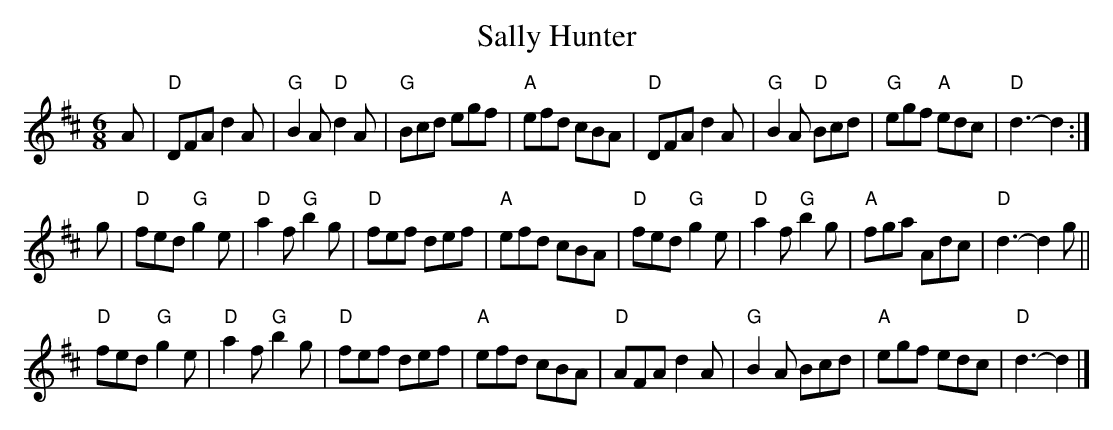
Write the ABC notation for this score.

X:1
T:Sally Hunter
M:6/8
L:1/8
K:D
A|\
"D"DFA d2A|"G"B2A "D"d2A|"G"Bcd egf|"A"efd cBA|\
"D"DFA d2A|"G"B2A "D"Bcd|"G"egf "A"edc|"D"d3- d2:|
g|\
"D"fed "G"g2e|"D"a2f "G"b2g|"D"fef def|"A"efd cBA|\
"D"fed "G"g2e|"D"a2f "G"b2g|"A"fga Adc|"D"d3- d2g||
"D"fed "G"g2e|"D"a2f "G"b2g|"D"fef def|"A"efd cBA|\
"D"AFA d2A|"G"B2A Bcd|"A"egf edc|"D"d3- d2|]
